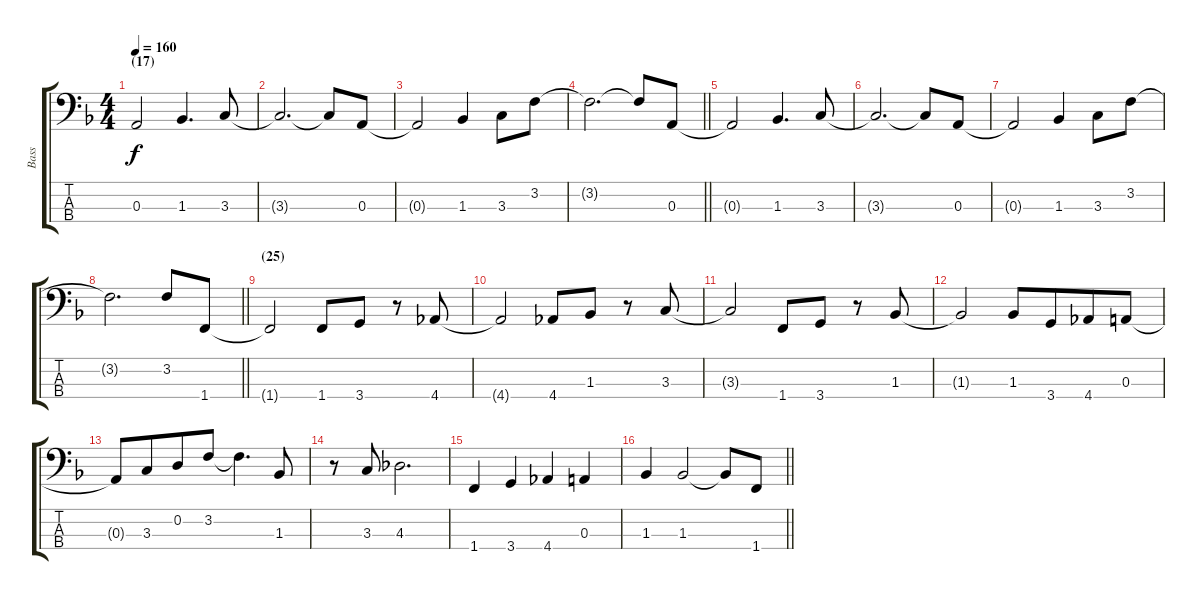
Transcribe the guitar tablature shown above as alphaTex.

\track ("Bass" "Bass") {instrument electricbassfinger}
\staff {score tabs}
\tuning (G2 D2 A1 E1) {hide}
\ts (4 4)
\section ("" "(17)")
\tempo 160
\clef f4
\ks f
0.3{t}.2{dy f} 1.3.4{d} 3.3.8 |
3.3{t}.2{d} 3.3{t}.8 0.3.8 |
0.3{t}.2 1.3.4 3.3.8 3.2.8 |
\barLineRight lightlight
3.2{t}.2{d} 3.2{t}.8 0.3.8 |
0.3{t}.2 1.3.4{d} 3.3.8 |
3.3{t}.2{d} 3.3{t}.8 0.3.8 |
0.3{t}.2 1.3.4 3.3.8 3.2.8 |
\barLineRight lightlight
3.2{t}.2{d} 3.2.8 1.4.8 |
\section ("" "(25)")
1.4{t}.2 1.4.8 3.4.8 r.8 4.4.8 |
4.4{t}.2 4.4.8 1.3.8 r.8 3.3.8 |
3.3{t}.2 1.4.8 3.4.8 r.8 1.3.8 |
1.3{t}.2 1.3.8 3.4.8{beam merge} 4.4.8 0.3.8 |
0.3{t}.8 3.3.8{beam merge} 0.2.8 3.2.8 3.2{t}.4{d} 1.3.8 |
r.8 3.3.8 4.3.2{d} |
1.4.4 3.4.4 4.4.4 0.3.4 |
\barLineRight lightlight
1.3.4 1.3.2 1.3{t}.8 1.4.8
